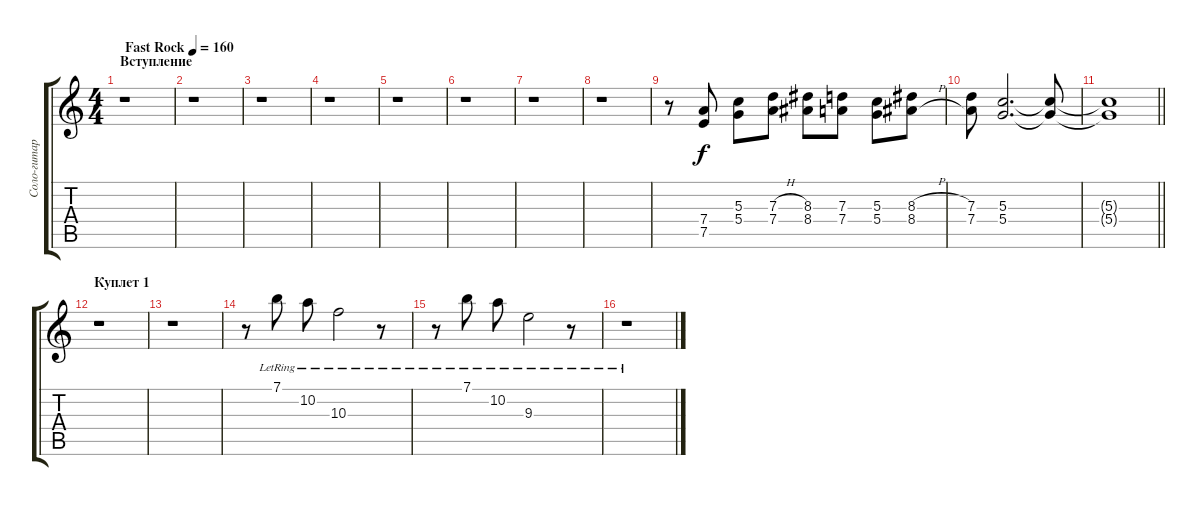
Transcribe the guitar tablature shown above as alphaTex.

\track ("Соло-гитара 2" "Соло-гитар") {instrument overdrivenguitar}
\staff {score tabs}
\tuning (E4 B3 G3 D3 A2 E2) {hide}
\ts (4 4)
\section ("" "Вступление")
\tempo (160 "Fast Rock")
\clef g2
\ks c
r.1{dy f instrument overdrivenguitar} |
r.1 |
r.1 |
r.1 |
r.1 |
r.1 |
r.1 |
r.1 |
r.8 (7.4 7.5).8 (5.3 5.4).8 (7.3{h} 7.4{h}).8 (8.3 8.4).8 (7.3 7.4).8 (5.3 5.4).8 (8.3{h} 8.4{h}).8 |
(7.3 7.4).8 (5.3 5.4).2{d} (5.3{t} 5.4{t}).8 |
\barLineRight lightlight
(5.3{t} 5.4{t}).1 |
\section ("" "Куплет 1")
r.1 |
r.1 |
r.8{volume 16 balance 11 instrument electricguitarclean} 7.1{lr}.8 10.2{lr}.8 10.3{lr}.2 r.8 |
r.8 7.1{lr}.8 10.2{lr}.8 9.3{lr}.2 r.8 |
r.1
